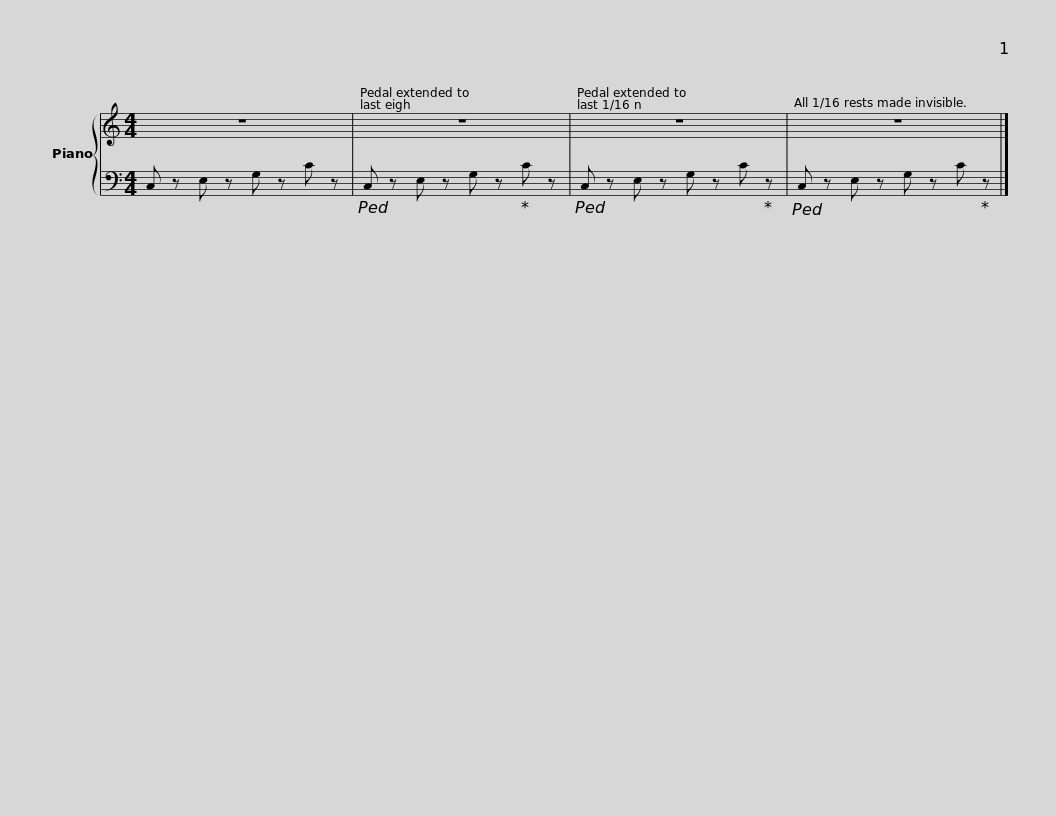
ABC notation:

X:1
%%score { 1 | 2 }
L:1/8
M:4/4
I:linebreak $
K:C
V:1 treble
V:2 bass
V:1
 z8 | z8 | z8 | z8 |] %4
V:2
 C, z E, z G, z C z |!ped! C, z E, z G, z!ped-up! C z |!ped! C, z E, z G, z C!ped-up! z |!ped! C, z E, z G, z C!ped-up! z |] %4
